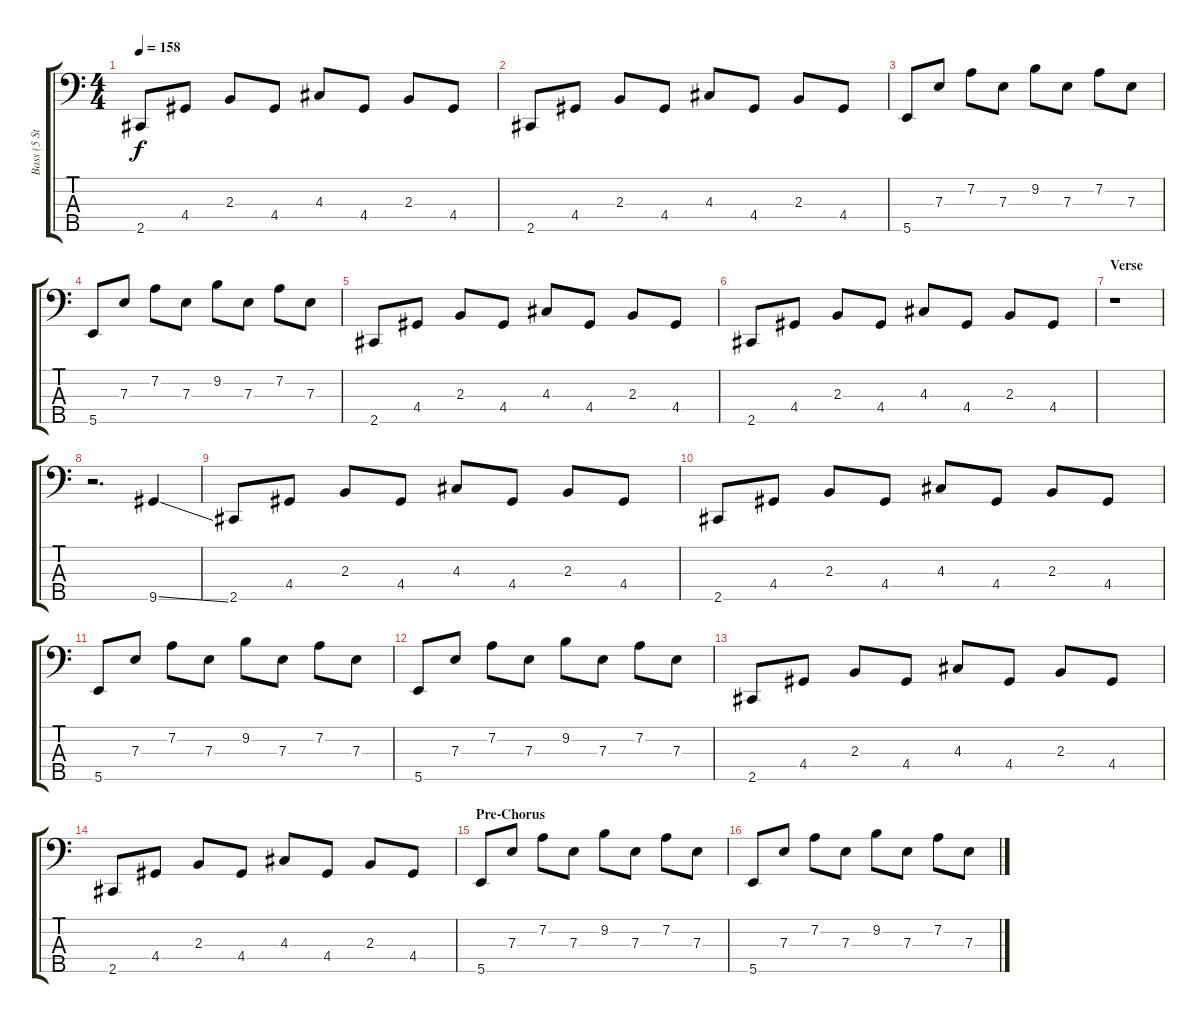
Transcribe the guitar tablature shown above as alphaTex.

\track ("Bass (5 Strings)" "Bass (5 St") {instrument slapbass1}
\staff {score tabs}
\tuning (G2 D2 A1 E1 B0) {hide}
\ts (4 4)
\tempo 158
\clef f4
\ks c
2.5.8{dy f} 4.4.8 2.3.8 4.4.8 4.3.8 4.4.8 2.3.8 4.4.8 |
2.5.8 4.4.8 2.3.8 4.4.8 4.3.8 4.4.8 2.3.8 4.4.8 |
5.5.8 7.3.8 7.2.8 7.3.8 9.2.8 7.3.8 7.2.8 7.3.8 |
5.5.8 7.3.8 7.2.8 7.3.8 9.2.8 7.3.8 7.2.8 7.3.8 |
2.5.8 4.4.8 2.3.8 4.4.8 4.3.8 4.4.8 2.3.8 4.4.8 |
2.5.8 4.4.8 2.3.8 4.4.8 4.3.8 4.4.8 2.3.8 4.4.8 |
\section ("" "Verse")
r.1 |
r.2{d} 9.5{ss}.4 |
2.5.8 4.4.8 2.3.8 4.4.8 4.3.8 4.4.8 2.3.8 4.4.8 |
2.5.8 4.4.8 2.3.8 4.4.8 4.3.8 4.4.8 2.3.8 4.4.8 |
5.5.8 7.3.8 7.2.8 7.3.8 9.2.8 7.3.8 7.2.8 7.3.8 |
5.5.8 7.3.8 7.2.8 7.3.8 9.2.8 7.3.8 7.2.8 7.3.8 |
2.5.8 4.4.8 2.3.8 4.4.8 4.3.8 4.4.8 2.3.8 4.4.8 |
2.5.8 4.4.8 2.3.8 4.4.8 4.3.8 4.4.8 2.3.8 4.4.8 |
\section ("" "Pre-Chorus")
5.5.8 7.3.8 7.2.8 7.3.8 9.2.8 7.3.8 7.2.8 7.3.8 |
5.5.8 7.3.8 7.2.8 7.3.8 9.2.8 7.3.8 7.2.8 7.3.8
